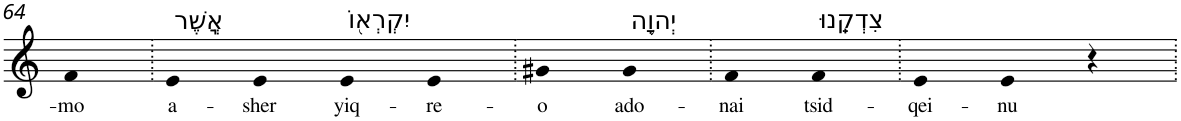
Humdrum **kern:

**kern	**text
*part1	*part1
*staff1	*staff1
*I"Piano	*
*I'Pno	*
!!LO:PB:g=z
*clefG2	*
*k[]	*
=64	=64
!	!LO:LY:b
4f	-mo
=65.	=65.
!LO:TX:a:t=אֲֽשֶׁר	!
!	!LO:LY:b
4e	a-
!	!LO:LY:b
4e	-sher
!LO:TX:a:t=יִקְרְא֖וֹ	!
!	!LO:LY:b
4e	yiq-
!	!LO:LY:b
4e	-re-
=66.	=66.
!	!LO:LY:b
4g#X	-o
!LO:TX:a:t=יְהוָ֥ה	!
!	!LO:LY:b
4g#	ado-
=67.	=67.
!	!LO:LY:b
4f	-nai
!LO:TX:a:t=צִדְקֵֽנוּ	!
!	!LO:LY:b
4f	tsid-
=68.	=68.
!	!LO:LY:b
4e	-qei-
!	!LO:LY:b
4e	-nu
4r	.
=.	=.
*-	*-
